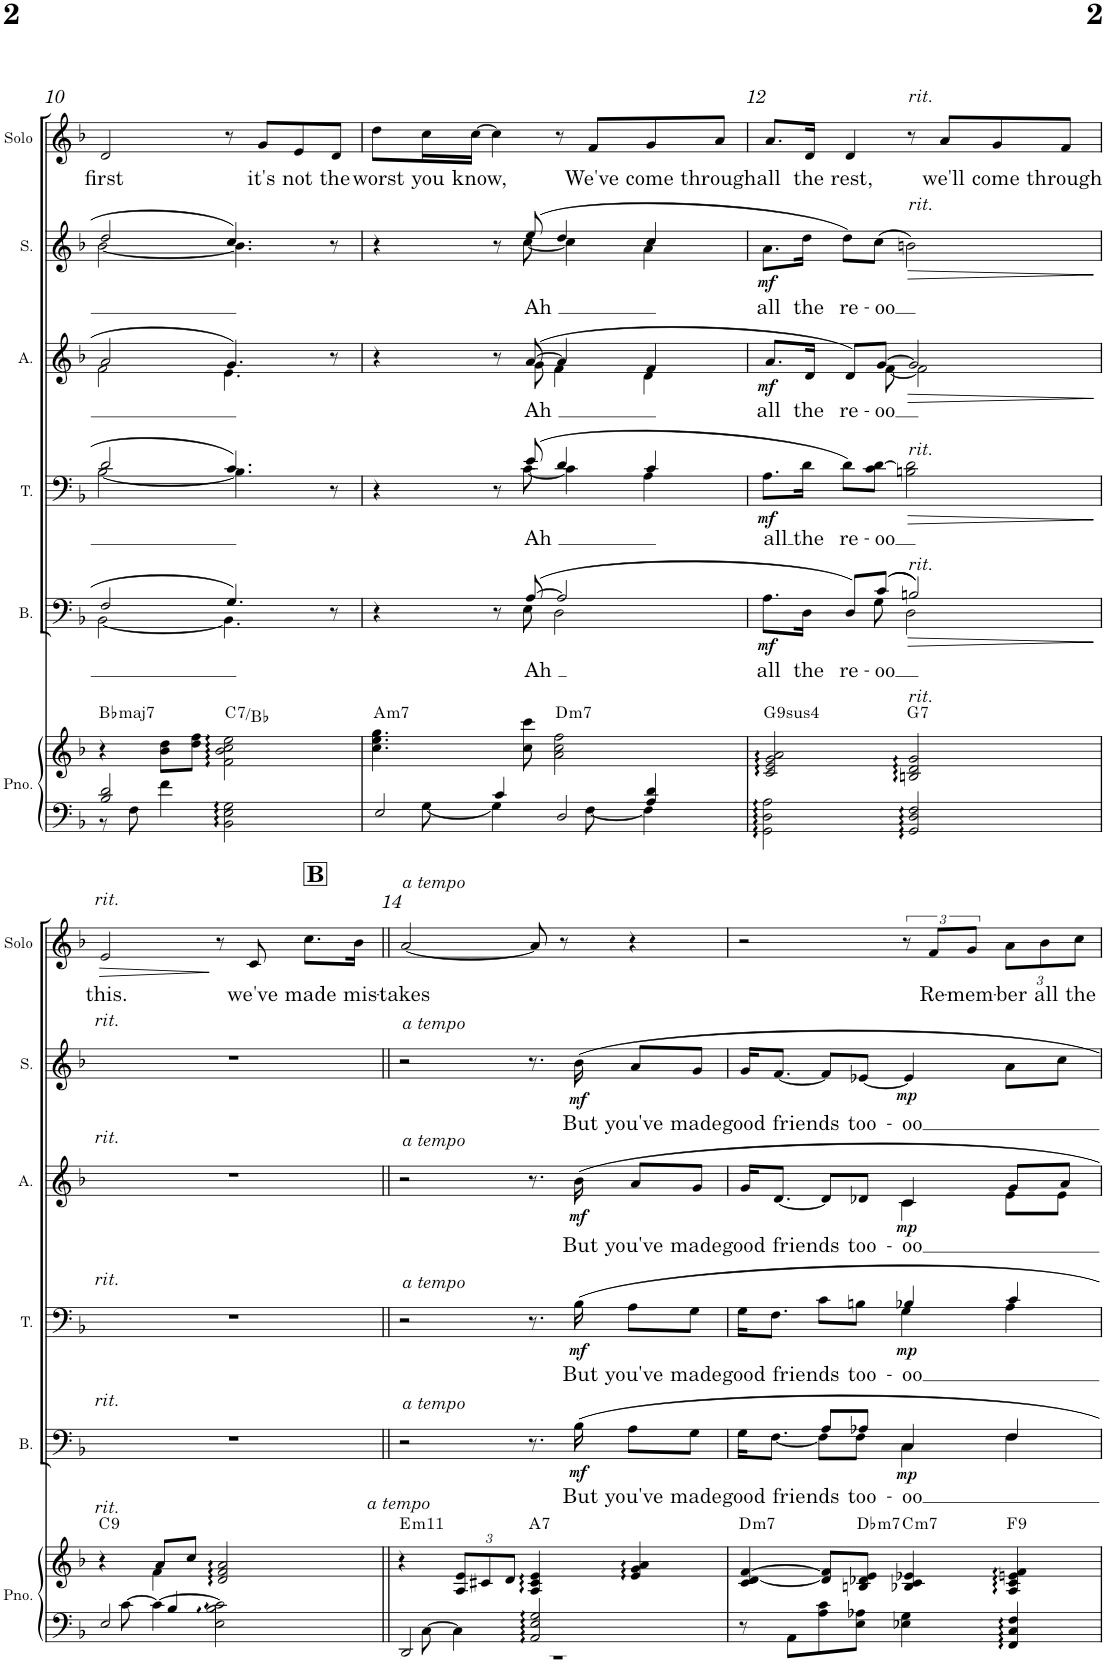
**kern	**kern	**harte	**kern	**text	**dynam	**kern	**text	**dynam	**kern	**text	**dynam	**kern	**text	**dynam	**kern	**text	**dynam
*part6	*part6	*part6	*part5	*part5	*part5	*part4	*part4	*part4	*part3	*part3	*part3	*part2	*part2	*part2	*part1	*part1	*part1
*staff7	*staff6	*	*staff5	*staff5	*staff5	*staff4	*staff4	*staff4	*staff3	*staff3	*staff3	*staff2	*staff2	*staff2	*staff1	*staff1	*staff1
*I"Piano	*	*	*I"Bass	*	*	*I"Tenor	*	*	*I"Alto	*	*	*I"Soprano	*	*	*I"Solo	*	*
*I'Pno.	*	*	*I'B.	*	*	*I'T.	*	*	*I'A.	*	*	*I'S.	*	*	*I'Solo	*	*
!!LO:PB:g=z
*clefF4	*clefG2	*	*clefF4	*	*	*clefF4	*	*	*clefG2	*	*	*clefG2	*	*	*clefG2	*	*
*k[b-]	*k[b-]	*	*k[b-]	*	*	*k[b-]	*	*	*k[b-]	*	*	*k[b-]	*	*	*k[b-]	*	*
*M4/4	*M4/4	*	*M4/4	*	*	*M4/4	*	*	*M4/4	*	*	*M4/4	*	*	*M4/4	*	*
=10	=10	=10	=10	=10	=10	=10	=10	=10	=10	=10	=10	=10	=10	=10	=10	=10	=10
*^	*	*	*^	*	*	*^	*	*	*^	*	*	*^	*	*	*	*	*
!	!	!	!LO:H:kt=maj7	!	!	!	!	!	!	!	!	!	!	!	!	!	!	!	!	!	!LO:LY:b	!
2B-/ 2d/	8r	4r	Bb:maj7	2F/	[2BB-\	.	.	2d/	[2B-\	.	.	2a/	2f\	.	.	2dd/	[2b-\	.	.	2d/	first	.
.	8F\	.	.	.	.	.	.	.	.	.	.	.	.	.	.	.	.	.	.	.	.	.
.	4f\	8b-\ 8dd\L	.	.	.	.	.	.	.	.	.	.	.	.	.	.	.	.	.	.	.	.
.	.	8dd\ 8ff\J	.	.	.	.	.	.	.	.	.	.	.	.	.	.	.	.	.	.	.	.
!	!	!	!LO:H:kt=7	!	!	!	!	!	!	!	!	!	!	!	!	!	!	!	!	!	!	!
2BB-\ 2E\ 2G\	2ryy	2f\ 2b-\ 2cc\ 2ee\	C:7/b7	4.G/	4.BB-\]	.	.	4.c/	4.B-\]	.	.	4.g/	4.e\	.	.	4.cc/	4.b-\]	.	.	8r	.	.
!	!	!	!	!	!	!	!	!	!	!	!	!	!	!	!	!	!	!	!	!	!LO:LY:b	!
.	.	.	.	.	.	.	.	.	.	.	.	.	.	.	.	.	.	.	.	8g/L	it's	.
!	!	!	!	!	!	!	!	!	!	!	!	!	!	!	!	!	!	!	!	!	!LO:LY:b	!
.	.	.	.	.	.	.	.	.	.	.	.	.	.	.	.	.	.	.	.	8e/	not	.
!	!	!	!	!	!	!	!	!	!	!	!	!	!	!	!	!	!	!	!	!	!LO:LY:b	!
.	.	.	.	8r	8ryy	.	.	8r	8ryy	.	.	8r	8ryy	.	.	8r	8ryy	.	.	8d/J	the	.
=11	=11	=11	=11	=11	=11	=11	=11	=11	=11	=11	=11	=11	=11	=11	=11	=11	=11	=11	=11	=11	=11	=11
*	*^	*	*	*	*	*	*	*	*	*	*	*	*	*	*	*	*	*	*	*	*	*
!	!	!	!	!LO:H:kt=m7	!	!	!	!	!	!	!	!	!	!	!	!	!	!	!	!	!	!LO:LY:b	!
2E/	8ryy	4ryy	4.cc\ 4.ee\ 4.gg\	A:min7	4r	4ryy	.	.	4r	4.ryy	.	.	4r	4ryy	.	.	4r	4ryy	.	.	8dd\L	worst	.
!	!	!	!	!	!	!	!	!	!	!	!	!	!	!	!	!	!	!	!	!	!	!LO:LY:b	!
.	[8G\	.	.	.	.	.	.	.	.	.	.	.	.	.	.	.	.	.	.	.	16cc\L	you	.
!	!	!	!	!	!	!	!	!	!	!	!	!	!	!	!	!	!	!	!	!	!	!LO:LY:b	!
.	.	.	.	.	.	.	.	.	.	.	.	.	.	.	.	.	.	.	.	.	[16cc\JJ	know,	.
.	4G\]	4c/	.	.	8r	8ryy	.	.	8r	.	.	.	8r	8ryy	.	.	8r	8ryy	.	.	4cc\]	.	.
!	!	!	!	!	!	!	!LO:LY:b	!	!	!	!LO:LY:b	!	!	!	!LO:LY:b	!	!	!	!LO:LY:b	!	!	!	!
.	.	.	8cc\ 8ccc\	.	([8A/	8E\	Ah	.	(8e/	[8c\	Ah	.	(>[8a/	8g\	Ah	.	(8ee/	[8cc\	Ah	.	.	.	.
!	!	!	!	!LO:H:kt=m7	!	!	!	!	!	!	!	!	!	!	!	!	!	!	!	!	!	!	!
2D/	8ryy	4ryy	2a\ 2cc\ 2ff\	D:min7	2A/]	2D\	.	.	4d/	4c\]	.	.	4a/]	4f\	.	.	4dd/	4cc\]	.	.	8r	.	.
!	!	!	!	!	!	!	!	!	!	!	!	!	!	!	!	!	!	!	!	!	!	!LO:LY:b	!
.	[8F\	.	.	.	.	.	.	.	.	.	.	.	.	.	.	.	.	.	.	.	8f/L	We've	.
!	!	!	!	!	!	!	!	!	!	!	!	!	!	!	!	!	!	!	!	!	!	!LO:LY:b	!
.	4F\]	4A/ 4d/	.	.	.	.	.	.	4c/	4A\	.	.	4f/	4d\	.	.	4cc/	4a\	.	.	8g/	come	.
!	!	!	!	!	!	!	!	!	!	!	!	!	!	!	!	!	!	!	!	!	!	!LO:LY:b	!
.	.	.	.	.	.	.	.	.	.	.	.	.	.	.	.	.	.	.	.	.	8a/J	through	.
*v	*v	*v	*	*	*	*	*	*	*v	*v	*	*	*	*	*	*	*v	*v	*	*	*	*	*
=12	=12	=12	=12	=12	=12	=12	=12	=12	=12	=12	=12	=12	=12	=12	=12	=12	=12	=12	=12
!	!	!LO:H:kt=94	!	!	!LO:LY:b	!LO:DY:b	!	!LO:LY:b	!LO:DY:b	!	!	!LO:LY:b	!LO:DY:b	!	!LO:LY:b	!LO:DY:b	!	!LO:LY:b	!
2GG\ 2D\ 2A\	2c/ 2e/ 2g/ 2a/	G:sus4(7,9)	8.A\L	4.ryy	all	mf	8.A\L	all	mf	8.a/L	4.ryy	all	mf	8.a\L	all	mf	8.a/L	all	.
!	!	!	!	!	!LO:LY:b	!	!	!LO:LY:b	!	!	!	!LO:LY:b	!	!	!LO:LY:b	!	!	!LO:LY:b	!
.	.	.	16D\Jk	.	the	.	16d\Jk	the	.	16d/Jk	.	the	.	16dd\Jk	the	.	16d/Jk	the	.
!	!	!	!	!	!LO:LY:b	!	!	!LO:LY:b	!	!	!	!LO:LY:b	!	!	!LO:LY:b	!	!	!LO:LY:b	!
.	.	.	8D/L)	.	re-	.	8d\L)	re-	.	8d/L)	.	re-	.	8dd\L)	re-	.	4d/	rest,	.
!	!	!	!	!	!LO:LY:b	!	!	!LO:LY:b	!	!	!	!LO:LY:b	!	!	!LO:LY:b	!	!	!	!
.	.	.	((8c/J	8G\	-oo	.	8c\ [8d\J	-oo	.	[8g/J	[8f\	-oo	.	(8cc\J	-oo	.	.	.	.
!	!	!	!	!	!	!	!	!	!	!	!	!	!	!	!	!	!LO:TX:a:i:t=rit.	!	!
!	!	!	!	!	!	!	!	!	!	!	!	!	!	!LO:TX:a:i:t=rit.	!	!	!	!	!
!	!	!	!	!	!	!	!LO:TX:a:i:t=rit.	!	!	!	!	!	!	!	!	!	!	!	!
!	!	!	!LO:TX:a:i:t=rit.	!	!	!	!	!	!	!	!	!	!	!	!	!	!	!	!
!	!LO:TX:a:i:t=rit.	!	!	!	!	!	!	!	!	!	!	!	!	!	!	!	!	!	!
!	!	!LO:H:kt=7	!	!	!	!LO:HP:b	!	!	!LO:HP:b	!	!	!	!LO:HP:b	!	!	!LO:HP:b	!	!	!
2GG/ 2D/ 2F/	2Bn/ 2d/ 2g/	G:7	2Bn/))	2D\	.	>	2Bn\ 2d\]	.	>	2g/]	2f\]	.	>	2bn\)	.	>	8r	.	.
!	!	!	!	!	!	!	!	!	!	!	!	!	!	!	!	!	!	!LO:LY:b	!
.	.	.	.	.	.	.	.	.	.	.	.	.	.	.	.	.	8a/L	we'll	.
!	!	!	!	!	!	!	!	!	!	!	!	!	!	!	!	!	!	!LO:LY:b	!
.	.	.	.	.	.	.	.	.	.	.	.	.	.	.	.	.	8g/	come	.
!	!	!	!	!	!	!	!	!	!	!	!	!	!	!	!	!	!	!LO:LY:b	!
.	.	.	.	.	.	.	.	.	.	.	.	.	.	.	.	.	8f/J	through	.
*	*	*	*v	*v	*	*	*	*	*	*v	*v	*	*	*	*	*	*	*	*
.	.	.	.	.	]	.	.	]	.	.	]	.	.	]	.	.	.
!!LO:LB:g=z
=13	=13	=13	=13	=13	=13	=13	=13	=13	=13	=13	=13	=13	=13	=13	=13	=13	=13
*^	*^	*	*	*	*	*	*	*	*	*	*	*	*	*	*	*	*
*	*^	*	*	*	*	*	*	*	*	*	*	*	*	*	*	*	*	*	*
!	!	!	!	!	!	!	!	!	!	!	!	!	!	!	!	!	!	!LO:TX:a:i:t=rit.	!	!
!	!	!	!	!	!	!	!	!	!	!	!	!	!	!	!LO:TX:a:i:t=rit.	!	!	!	!	!
!	!	!	!	!	!	!	!	!	!	!	!	!LO:TX:a:i:t=rit.	!	!	!	!	!	!	!	!
!	!	!	!	!	!	!	!	!	!LO:TX:a:i:t=rit.	!	!	!	!	!	!	!	!	!	!	!
!	!	!	!	!	!	!LO:TX:a:i:t=rit.	!	!	!	!	!	!	!	!	!	!	!	!	!	!
!	!	!	!LO:TX:a:i:t=rit.	!	!	!	!	!	!	!	!	!	!	!	!	!	!	!	!	!
!	!	!	!	!	!LO:H:kt=9	!	!	!	!	!	!	!	!	!	!	!	!	!	!LO:LY:b	!LO:HP:b
2E/	8ryy	4ryy	4r	4ryy	C:9	1r	.	.	1r	.	.	1r	.	.	1r	.	.	2e/	this.	>
.	[>8c\	.	.	.	.	.	.	.	.	.	.	.	.	.	.	.	.	.	.	.
.	4c\_	4B-/	8a/L	4f\	.	.	.	.	.	.	.	.	.	.	.	.	.	.	.	.
.	.	.	8cc/J	.	.	.	.	.	.	.	.	.	.	.	.	.	.	.	.	.
2E\	2c\]	2B-\	2d/ 2f/ 2a/	2ryy	.	.	.	.	.	.	.	.	.	.	.	.	.	8r	.	]
!	!	!	!	!	!	!	!	!	!	!	!	!	!	!	!	!	!	!	!LO:LY:b	!
.	.	.	.	.	.	.	.	.	.	.	.	.	.	.	.	.	.	8c/	we've	.
!	!	!	!	!	!	!	!	!	!	!	!	!	!	!	!	!	!	!	!LO:LY:b	!
.	.	.	.	.	.	.	.	.	.	.	.	.	.	.	.	.	.	8.cc\L	made	.
!	!	!	!	!	!	!	!	!	!	!	!	!	!	!	!	!	!	!	!LO:LY:b	!
.	.	.	.	.	.	.	.	.	.	.	.	.	.	.	.	.	.	16b-\Jk	mis-	.
!!LO:REH:place=s1:a:B:cj:fs=20:t=B
=14||	=14||	=14||	=14||	=14||	=14||	=14||	=14||	=14||	=14||	=14||	=14||	=14||	=14||	=14||	=14||	=14||	=14||	=14||	=14||	=14||
!	!	!	!	!	!	!	!	!	!	!	!	!	!	!	!	!	!	!LO:TX:a:i:t=a tempo	!	!
!	!	!	!	!	!	!	!	!	!	!	!	!	!	!	!LO:TX:a:i:t=a tempo	!	!	!	!	!
!	!	!	!	!	!	!	!	!	!	!	!	!LO:TX:a:i:t=a tempo	!	!	!	!	!	!	!	!
!	!	!	!	!	!	!	!	!	!LO:TX:a:i:t=a tempo	!	!	!	!	!	!	!	!	!	!	!
!	!	!	!	!	!	!LO:TX:a:i:t=a tempo	!	!	!	!	!	!	!	!	!	!	!	!	!	!
!	!	!	!LO:TX:a:i:t=a tempo	!	!	!	!	!	!	!	!	!	!	!	!	!	!	!	!	!
!	!	!	!	!	!LO:H:kt=m11	!	!	!	!	!	!	!	!	!	!	!	!	!	!LO:LY:b	!
2DD/	8ryy	1r	4r	1ryy	E:min9(11)	2r	.	.	2r	.	.	2r	.	.	2r	.	.	[2a/	-takes	.
.	[>8C\	.	.	.	.	.	.	.	.	.	.	.	.	.	.	.	.	.	.	.
*	*	*	*Xbrackettup	*	*	*	*	*	*	*	*	*	*	*	*	*	*	*	*	*
.	4C\]	.	12A/ 12e/L	.	.	.	.	.	.	.	.	.	.	.	.	.	.	.	.	.
.	.	.	12c#X/	.	.	.	.	.	.	.	.	.	.	.	.	.	.	.	.	.
.	.	.	12d/J	.	.	.	.	.	.	.	.	.	.	.	.	.	.	.	.	.
!	!	!	!	!	!LO:H:kt=7	!	!	!	!	!	!	!	!	!	!	!	!	!	!	!
2AA/ 2E/ 2G/	2ryy	.	4A/ 4c#/ 4e/	.	A:7	8.r	.	.	8.r	.	.	8.r	.	.	8.r	.	.	8a/]	.	.
.	.	.	.	.	.	.	.	.	.	.	.	.	.	.	.	.	.	8r	.	.
!	!	!	!	!	!	!	!LO:LY:b	!LO:DY:b	!	!LO:LY:b	!LO:DY:b	!	!LO:LY:b	!LO:DY:b	!	!LO:LY:b	!LO:DY:b	!	!	!
.	.	.	.	.	.	16B-\	But	mf	16B-\	But	mf	16b-\	But	mf	16b-\	But	mf	.	.	.
!	!	!	!	!	!	!	!LO:LY:b	!	!	!LO:LY:b	!	!	!LO:LY:b	!	!	!LO:LY:b	!	!	!	!
.	.	.	4e/ 4g/ 4a/	.	.	8A\L	you've	.	8A\L	you've	.	8a/L	you've	.	8a/L	you've	.	4r	.	.
!	!	!	!	!	!	!	!LO:LY:b	!	!	!LO:LY:b	!	!	!LO:LY:b	!	!	!LO:LY:b	!	!	!	!
.	.	.	.	.	.	8G\J	made	.	8G\J	made	.	8g/J	made	.	8g/J	made	.	.	.	.
*v	*v	*v	*	*	*	*	*	*	*	*	*	*	*	*	*	*	*	*	*	*
*	*v	*v	*	*	*	*	*	*	*	*	*	*	*	*	*	*	*	*
=15	=15	=15	=15	=15	=15	=15	=15	=15	=15	=15	=15	=15	=15	=15	=15	=15	=15
!	!	!LO:H:kt=m7	!	!LO:LY:b	!	!	!LO:LY:b	!	!	!LO:LY:b	!	!	!LO:LY:b	!	!	!	!
*	*	*	*^	*	*	*^	*	*	*^	*	*	*	*	*	*	*	*
8r	4c/ [4d/ [4f/	D:min7	16G\KL	4ryy	good	.	16G\KL	2ryy	good	.	16g/KL	2ryy	good	.	16g/KL	good	.	2r	.	.
!	!	!	!	!	!LO:LY:b	!	!	!	!LO:LY:b	!	!	!	!LO:LY:b	!	!	!LO:LY:b	!	!	!	!
.	.	.	[8.F\J	.	friends	.	8.F\J	.	friends	.	[8.d/J	.	friends	.	[8.f/J	friends	.	.	.	.
8AA\L	.	.	.	.	.	.	.	.	.	.	.	.	.	.	.	.	.	.	.	.
8A\ 8c\	8d/] 8f/]L	.	8A/L	8F\L]	.	.	8c\L	.	.	.	8d/L]	.	.	.	8f/L]	.	.	.	.	.
!	!	!LO:H:kt=m7	!	!	!LO:LY:b	!	!	!	!LO:LY:b	!	!	!	!LO:LY:b	!	!	!LO:LY:b	!	!	!	!
8E\ 8A-X\J	8Bn/ 8d-X/ 8e/J	Db:min7	8A-X/J	8F\J	too-	.	8Bn\J	.	too-	.	8d-X/J	.	too-	.	[8e-X/J	too-	.	.	.	.
!	!	!LO:H:kt=m7	!	!	!LO:LY:b	!LO:DY:b	!	!	!LO:LY:b	!LO:DY:b	!	!	!LO:LY:b	!LO:DY:b	!	!LO:LY:b	!LO:DY:b	!	!	!
4E-X\ 4G\	4B-X/ 4c/ 4e-X/	C:min7	4C/	4C\	-oo	mp	4B-X/	4G\	-oo	mp	4c/	4c\	-oo	mp	4e-/]	-oo	mp	12r	.	.
!	!	!	!	!	!	!	!	!	!	!	!	!	!	!	!	!	!	!	!LO:LY:b	!
.	.	.	.	.	.	.	.	.	.	.	.	.	.	.	.	.	.	12f/L	Re-	.
!	!	!	!	!	!	!	!	!	!	!	!	!	!	!	!	!	!	!	!LO:LY:b	!
.	.	.	.	.	.	.	.	.	.	.	.	.	.	.	.	.	.	12g/J	-mem-	.
*	*	*	*	*	*	*	*	*	*	*	*	*	*	*	*	*	*	*Xbrackettup	*	*
!	!	!LO:H:kt=9	!	!	!	!	!	!	!	!	!	!	!	!	!	!	!	!	!LO:LY:b	!
4FF/ 4C/ 4F/	4A/ 4c/ 4en/ 4f/	F:9	4F/	4F\	.	.	4c/	4A\	.	.	8g/L	8e\L	.	.	8a\L	.	.	12a\L	-ber	.
!	!	!	!	!	!	!	!	!	!	!	!	!	!	!	!	!	!	!	!LO:LY:b	!
.	.	.	.	.	.	.	.	.	.	.	.	.	.	.	.	.	.	12b-\	all	.
.	.	.	.	.	.	.	.	.	.	.	8a/J	8e\J	.	.	8cc\J	.	.	.	.	.
!	!	!	!	!	!	!	!	!	!	!	!	!	!	!	!	!	!	!	!LO:LY:b	!
.	.	.	.	.	.	.	.	.	.	.	.	.	.	.	.	.	.	12cc\J	the	.
*	*	*	*v	*v	*	*	*	*	*	*	*v	*v	*	*	*	*	*	*	*	*
*	*	*	*	*	*	*v	*v	*	*	*	*	*	*	*	*	*	*	*
=	=	=	=	=	=	=	=	=	=	=	=	=	=	=	=	=	=
*-	*-	*-	*-	*-	*-	*-	*-	*-	*-	*-	*-	*-	*-	*-	*-	*-	*-
